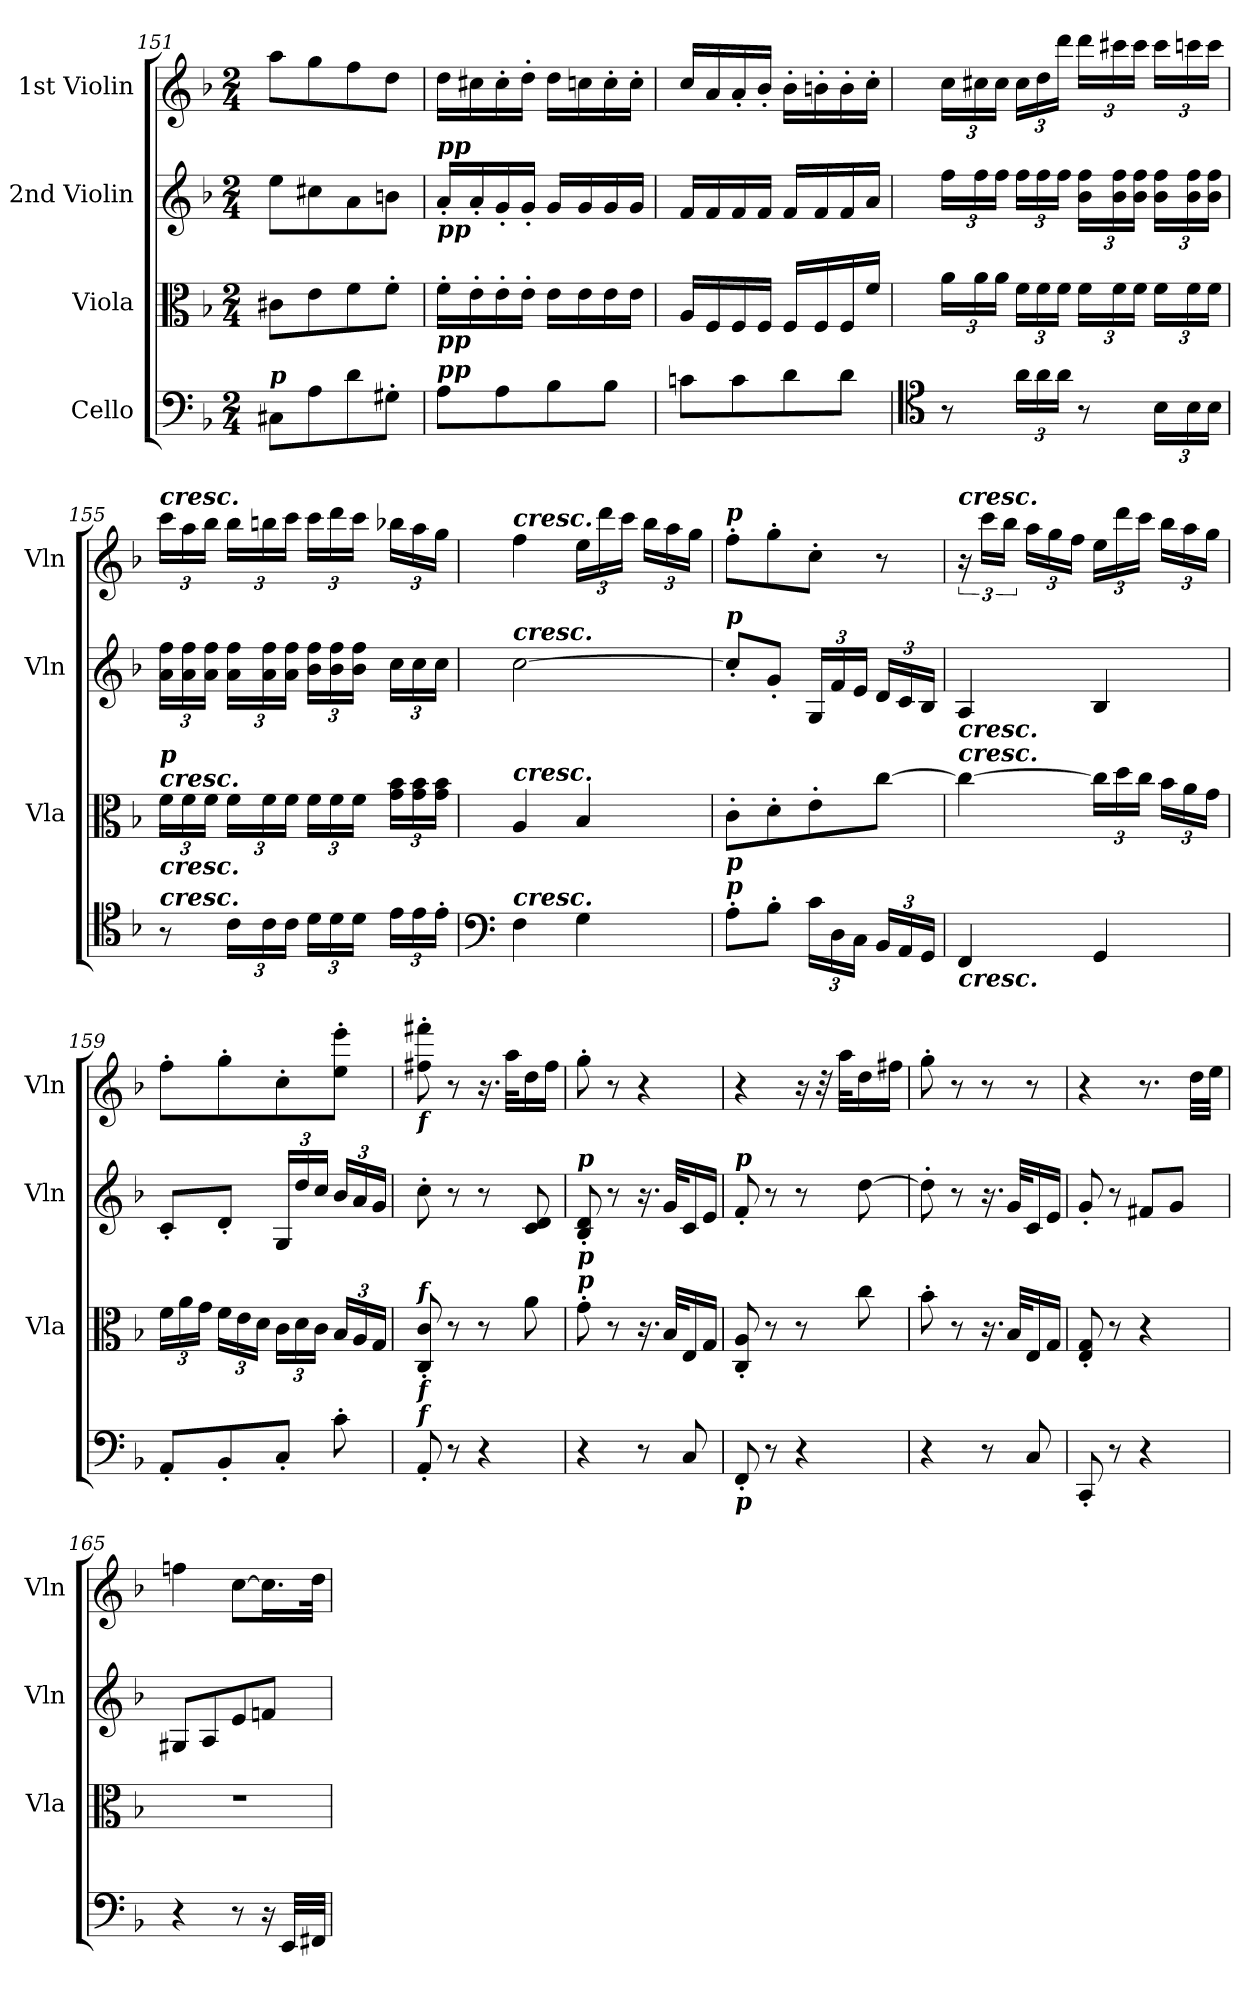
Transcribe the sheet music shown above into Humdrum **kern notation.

**kern	**kern	**kern	**kern
*part4	*part3	*part2	*part1
*staff4	*staff3	*staff2	*staff1
*I"Cello	*I"Viola	*I"2nd Violin	*I"1st Violin
*	*I'Vla	*I'Vln	*I'Vln
*clefF4	*clefC3	*clefG2	*clefG2
*k[b-]	*k[b-]	*k[b-]	*k[b-]
*F:	*F:	*F:	*F:
*M2/4	*M2/4	*M2/4	*M2/4
=151	=151	=151	=151
!LO:TX:a:Bi:t=p	!	!	!
8C#X\L	8c#X\L	8ee\L	8aa\L
8A\	8e\	8cc#X\	8gg\
8d\	8f\	8a\	8ff\
8G#X'\J	8f'\J	8bn\J	8dd\J
=152	=152	=152	=152
!	!	!LO:TX:a:Bi:t=pp	!
!	!	!LO:TX:b:Bi:t=pp	!
!	!LO:TX:b:Bi:t=pp	!	!
!LO:TX:a:Bi:t=pp	!	!	!
8A\L	16f'\LL	16a'/LL	16dd\LL
.	16e'\	16a'/	16cc#X\
8A\	16e'\	16g'/	16cc#'\
.	16e'\JJ	16g'/JJ	16dd'\JJ
8B-\	16e\LL	16g/LL	16dd\LL
.	16e\	16g/	16ccn\
8B-\J	16e\	16g/	16cc'\
.	16e\JJ	16g/JJ	16cc'\JJ
=153	=153	=153	=153
8cn\L	16A/LL	16f/LL	16cc/LL
.	16F/	16f/	16a/
8c\	16F/	16f/	16a'/
.	16F/JJ	16f/JJ	16b-'/JJ
8d\	16F/LL	16f/LL	16b-'\LL
.	16F/	16f/	16bn'\
8d\J	16F/	16f/	16b'\
.	16f/JJ	16a/JJ	16cc'\JJ
=154	=154	=154	=154
*clefC4	*	*	*
*	*Xbrackettup	*Xbrackettup	*Xbrackettup
8r	24a\LL	24ff\LL	24cc\LL
.	24a\	24ff\	24cc#X\
.	24a\JJ	24ff\JJ	24cc#\JJ
*Xbrackettup	*	*	*
24a\LL	24f\LL	24ff\LL	24cc#\LL
24a\	24f\	24ff\	24dd\
24a\JJ	24f\JJ	24ff\JJ	24ddd\JJ
8r	24f\LL	24b-\ 24ff\LL	24ddd\LL
.	24f\	24b-\ 24ff\	24ccc#X\
.	24f\JJ	24b-\ 24ff\JJ	24ccc#\JJ
24B-\LL	24f\LL	24b-\ 24ff\LL	24ccc#\LL
24B-\	24f\	24b-\ 24ff\	24cccn\
24B-\JJ	24f\JJ	24b-\ 24ff\JJ	24ccc\JJ
=155	=155	=155	=155
!	!	!	!LO:TX:a:Bi:t=cresc.
!	!LO:TX:a:Bi:t=cresc.	!	!
!	!LO:TX:b:Bi:t=cresc.	!	!
!	!LO:TX:a:Bi:t=p	!	!
!LO:TX:a:Bi:t=cresc.	!	!	!
8r	24f\LL	24a\ 24ff\LL	24ccc\LL
.	24f\	24a\ 24ff\	24aa\
.	24f\JJ	24a\ 24ff\JJ	24bb-\JJ
24c\LL	24f\LL	24a\ 24ff\LL	24bb-\LL
24c\	24f\	24a\ 24ff\	24bbn\
24c\JJ	24f\JJ	24a\ 24ff\JJ	24ccc\JJ
24d\LL	24f\LL	24b-\ 24ff\LL	24ccc\LL
24d\	24f\	24b-\ 24ff\	24ddd\
24d\JJ	24f\JJ	24b-\ 24ff\JJ	24ccc\JJ
24e\LL	24g\ 24b-\LL	24cc\LL	24bb-X\LL
24e\	24g\ 24b-\	24cc\	24aa\
24e'\JJ	24g\ 24b-\JJ	24cc\JJ	24gg\JJ
=156	=156	=156	=156
*clefF4	*	*	*
!	!	!	!LO:TX:a:Bi:t=cresc.
!	!	!LO:TX:a:Bi:t=cresc.	!
!	!LO:TX:a:Bi:t=cresc.	!	!
!LO:TX:a:Bi:t=cresc.	!	!	!
4F\	4A/	[2cc\	4ff\
4G\	4B-/	.	24ee\LL
.	.	.	24ddd\
.	.	.	24ccc\JJ
.	.	.	24bb-\LL
.	.	.	24aa\
.	.	.	24gg\JJ
=157	=157	=157	=157
!	!	!	!LO:TX:a:Bi:t=p
!	!	!LO:TX:a:Bi:t=p	!
!LO:TX:a:Bi:t=p	!	!	!
!LO:TX:a:Bi:t=p	!	!	!
8A'\L	8c'\L	8cc'/L]	8ff'\L
8B-'\J	8d'\	8g'/J	8gg'\
24c\LL	8e'\	24G/LL	8cc'\J
24D\	.	24f/	.
24C\JJ	.	24e/JJ	.
24BB-/LL	[8cc\J	24d/LL	8r
24AA/	.	24c/	.
24GG/JJ	.	24B-/JJ	.
=158	=158	=158	=158
*	*	*	*brackettup
!	!	!	!LO:TX:a:Bi:t=cresc.
!	!LO:TX:a:Bi:t=cresc.	!	!
!	!LO:TX:a:Bi:t=cresc.	!	!
!LO:TX:b:Bi:t=cresc.	!	!	!
4FF/	4cc\_	4A/	24r
.	.	.	24ccc\LL
.	.	.	24bb-\JJ
*	*	*	*Xbrackettup
.	.	.	24aa\LL
.	.	.	24gg\
.	.	.	24ff\JJ
4GG/	24cc\LL]	4B-/	24ee\LL
.	24dd\	.	24ddd\
.	24cc\JJ	.	24ccc\JJ
.	24b-\LL	.	24bb-\LL
.	24a\	.	24aa\
.	24g\JJ	.	24gg\JJ
=159	=159	=159	=159
8AA'/L	24f\LL	8c'/L	8ff'\L
.	24a\	.	.
.	24g\JJ	.	.
8BB-'/	24f\LL	8d'/J	8gg'\
.	24e\	.	.
.	24d\JJ	.	.
8C'/J	24c\LL	24G/LL	8cc'\
.	24d\	24dd/	.
.	24c\JJ	24cc/JJ	.
8c'\	24B-/LL	24b-/LL	8ee\' 8eee\'J
.	24A/	24a/	.
.	24G/JJ	24g/JJ	.
=160	=160	=160	=160
!	!	!	!LO:TX:b:Bi:t=f
!	!LO:TX:a:Bi:t=f	!	!
!LO:TX:a:Bi:t=f	!	!	!
!LO:TX:a:Bi:t=f	!	!	!
8AA'/	8C/' 8c/'	8cc'\	8ff#X\' 8fff#X\'
8r	8r	8r	8r
4r	8r	8r	16.r
.	.	.	32aa\KLL
.	8a\	8c/ 8d/	16dd\
.	.	.	16ff#\JJ
=161	=161	=161	=161
!	!	!LO:TX:a:Bi:t=p	!
!	!LO:TX:a:Bi:t=p	!	!
!	!LO:TX:a:Bi:t=p	!	!
4r	8g'\	8B-/' 8d/'	8gg'\
.	8r	8r	8r
8r	16.r	16.r	4r
.	32B-/KLL	32g/KLL	.
8C/	16E/	16c/	.
.	16G/JJ	16e/JJ	.
=162	=162	=162	=162
!	!	!LO:TX:a:Bi:t=p	!
!LO:TX:b:Bi:t=p	!	!	!
8FF'/	8C/' 8A/'	8f'/	4r
8r	8r	8r	.
4r	8r	8r	16r
.	.	.	32r
.	.	.	32aa\KLL
.	8cc\	[8dd\	16dd\
.	.	.	16ff#X\JJ
=163	=163	=163	=163
4r	8b-'\	8dd'\]	8gg'\
.	8r	8r	8r
8r	16.r	16.r	8r
.	32B-/KLL	32g/KLL	.
8C/	16E/	16c/	8r
.	16G/JJ	16e/JJ	.
=164	=164	=164	=164
8CC'/	8E/' 8G/'	8g'/	4r
8r	8r	8r	.
4r	4r	8f#X/L	8.r
.	.	8g/J	.
.	.	.	32dd\LLL
.	.	.	32ee\JJJ
=165	=165	=165	=165
4r	2r	8G#X/L	4ffn\
.	.	8A/	.
8r	.	8e/	[8cc\L
16r	.	8fn/J	16.cc\L]
32EE/LLL	.	.	.
32FF#X/JJJ	.	.	32dd\JJk
=	=	=	=
*-	*-	*-	*-
